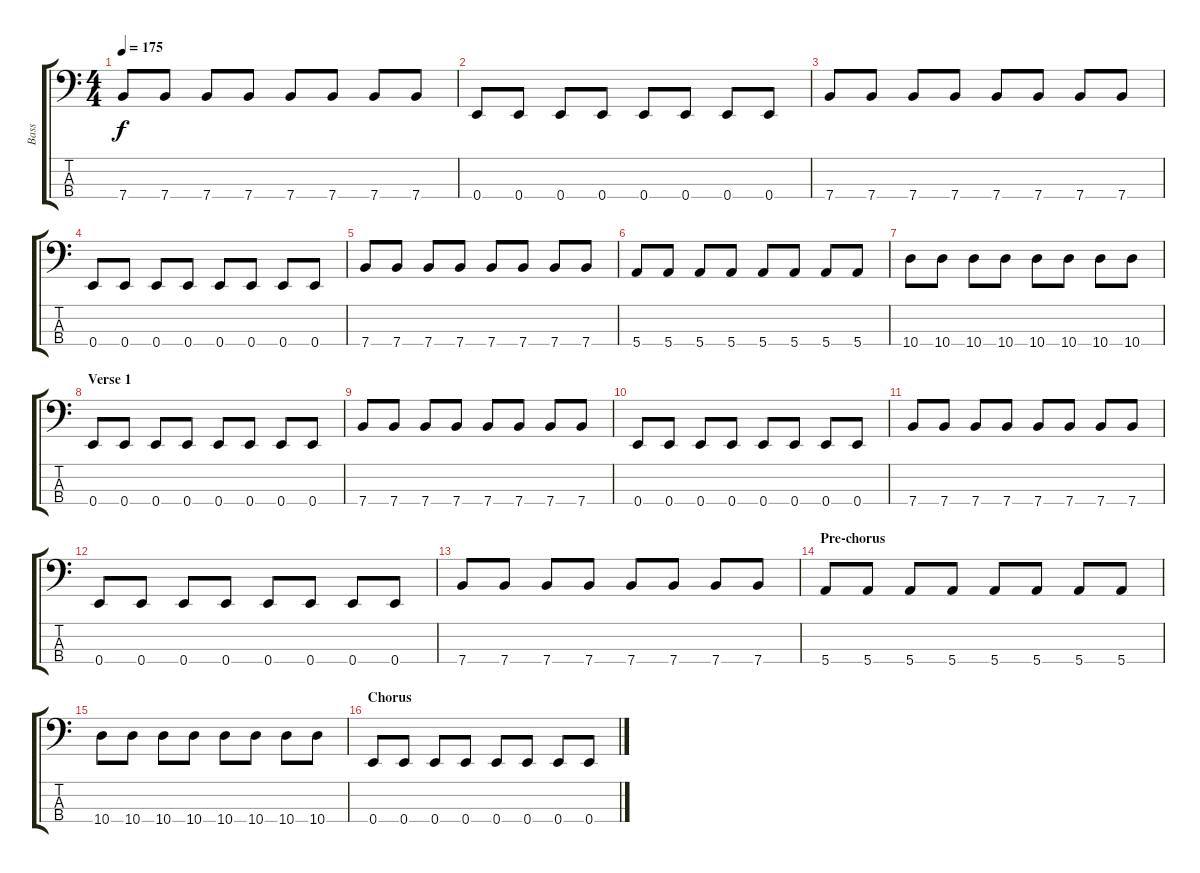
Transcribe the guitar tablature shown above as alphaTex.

\track ("Bass" "Bass") {instrument electricbasspick}
\staff {score tabs}
\tuning (G2 D2 A1 E1) {hide}
\ts (4 4)
\tempo 175
\clef f4
\ks c
7.4.8{dy f} 7.4.8 7.4.8 7.4.8 7.4.8 7.4.8 7.4.8 7.4.8 |
0.4.8 0.4.8 0.4.8 0.4.8 0.4.8 0.4.8 0.4.8 0.4.8 |
7.4.8 7.4.8 7.4.8 7.4.8 7.4.8 7.4.8 7.4.8 7.4.8 |
0.4.8 0.4.8 0.4.8 0.4.8 0.4.8 0.4.8 0.4.8 0.4.8 |
7.4.8 7.4.8 7.4.8 7.4.8 7.4.8 7.4.8 7.4.8 7.4.8 |
5.4.8 5.4.8 5.4.8 5.4.8 5.4.8 5.4.8 5.4.8 5.4.8 |
10.4.8 10.4.8 10.4.8 10.4.8 10.4.8 10.4.8 10.4.8 10.4.8 |
\section ("" "Verse 1")
0.4.8 0.4.8 0.4.8 0.4.8 0.4.8 0.4.8 0.4.8 0.4.8 |
7.4.8 7.4.8 7.4.8 7.4.8 7.4.8 7.4.8 7.4.8 7.4.8 |
0.4.8 0.4.8 0.4.8 0.4.8 0.4.8 0.4.8 0.4.8 0.4.8 |
7.4.8 7.4.8 7.4.8 7.4.8 7.4.8 7.4.8 7.4.8 7.4.8 |
0.4.8 0.4.8 0.4.8 0.4.8 0.4.8 0.4.8 0.4.8 0.4.8 |
7.4.8 7.4.8 7.4.8 7.4.8 7.4.8 7.4.8 7.4.8 7.4.8 |
\section ("" "Pre-chorus")
5.4.8 5.4.8 5.4.8 5.4.8 5.4.8 5.4.8 5.4.8 5.4.8 |
10.4.8 10.4.8 10.4.8 10.4.8 10.4.8 10.4.8 10.4.8 10.4.8 |
\section ("" "Chorus")
0.4.8 0.4.8 0.4.8 0.4.8 0.4.8 0.4.8 0.4.8 0.4.8
